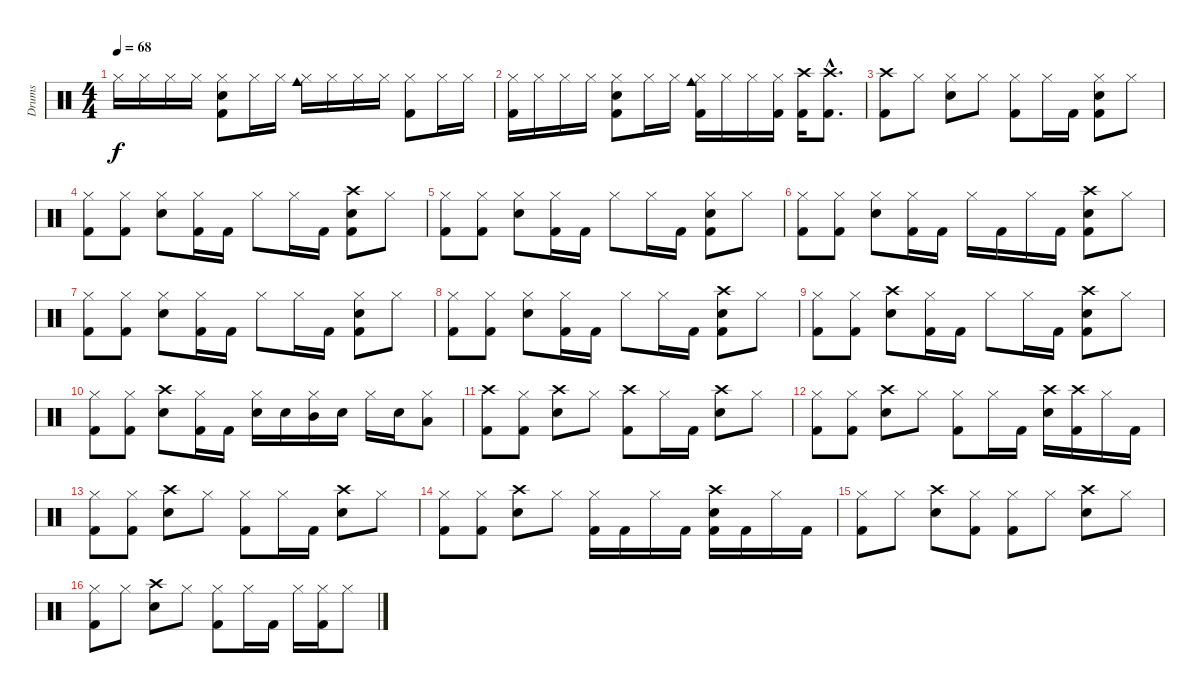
\track ("Drums" "Drums") {instrument percussion}
\staff {score}
\articulation defaults
\ts (4 4)
\tempo 68
\clef neutral
\ks c "Hi-Hat (closed)".16{dy f} "Hi-Hat (closed)".16 "Hi-Hat (closed)".16 "Hi-Hat (closed)".16
("Hi-Hat (closed)" "Snare (hit) 2" "Kick (hit) 2").8 "Hi-Hat (closed)".16 "Hi-Hat (closed)".16 ("Hi-Hat (closed)" "Cowbell medium (hit)").16 "Hi-Hat (closed)".16 "Hi-Hat (closed)".16 "Hi-Hat (closed)".16 ("Hi-Hat (closed)" "Kick (hit) 2").8 "Hi-Hat (closed)".16 "Hi-Hat (closed)".16 |
("Hi-Hat (closed)" "Kick (hit) 2").16 "Hi-Hat (closed)".16 "Hi-Hat (closed)".16 "Hi-Hat (closed)".16 ("Hi-Hat (closed)" "Snare (hit) 2" "Kick (hit) 2").8 "Hi-Hat (closed)".16 "Hi-Hat (closed)".16 ("Hi-Hat (closed)" "Cowbell medium (hit)" "Kick (hit) 2").16 "Hi-Hat (closed)".16 "Hi-Hat (closed)".16 ("Hi-Hat (closed)" "Kick (hit) 2").16 ("Crash high (hit)" "Kick (hit) 2").16 ("Crash high (hit)"{hac} "Kick (hit) 2"{hac}).8{d} |
("Crash high (hit)" "Kick (hit) 2").8 "Hi-Hat (closed)".8 ("Hi-Hat (closed)" "Electric Snare (hit)").8 "Hi-Hat (closed)".8 ("Hi-Hat (closed)" "Kick (hit) 2").8 "Hi-Hat (closed)".16 "Kick (hit) 2".16 ("Hi-Hat (closed)" "Electric Snare (hit)" "Kick (hit) 2").8 "Hi-Hat (closed)".8 |
("Hi-Hat (closed)" "Kick (hit) 2").8 ("Hi-Hat (closed)" "Kick (hit) 2").8 ("Hi-Hat (closed)" "Electric Snare (hit)").8 ("Hi-Hat (closed)" "Kick (hit) 2").16 "Kick (hit) 2".16 "Hi-Hat (closed)".8 "Hi-Hat (closed)".16 "Kick (hit) 2".16 ("Crash high (hit)" "Electric Snare (hit)" "Kick (hit) 2").8 "Hi-Hat (closed)".8 |
("Hi-Hat (closed)" "Kick (hit) 2").8 ("Hi-Hat (closed)" "Kick (hit) 2").8 ("Hi-Hat (closed)" "Electric Snare (hit)").8 ("Hi-Hat (closed)" "Kick (hit) 2").16 "Kick (hit) 2".16 "Hi-Hat (closed)".8 "Hi-Hat (closed)".16 "Kick (hit) 2".16 ("Hi-Hat (closed)" "Electric Snare (hit)" "Kick (hit) 2").8 "Hi-Hat (closed)".8 |
("Hi-Hat (closed)" "Kick (hit) 2").8 ("Hi-Hat (closed)" "Kick (hit) 2").8 ("Hi-Hat (closed)" "Electric Snare (hit)").8 ("Hi-Hat (closed)" "Kick (hit) 2").16 "Kick (hit) 2".16 "Hi-Hat (closed)".16 "Kick (hit) 2".16 "Hi-Hat (closed)".16 "Kick (hit) 2".16 ("Crash high (hit)" "Electric Snare (hit)" "Kick (hit) 2").8 "Hi-Hat (closed)".8 |
("Hi-Hat (closed)" "Kick (hit) 2").8 ("Hi-Hat (closed)" "Kick (hit) 2").8 ("Hi-Hat (closed)" "Electric Snare (hit)").8 ("Hi-Hat (closed)" "Kick (hit) 2").16 "Kick (hit) 2".16 "Hi-Hat (closed)".8 "Hi-Hat (closed)".16 "Kick (hit) 2".16 ("Hi-Hat (closed)" "Electric Snare (hit)" "Kick (hit) 2").8 "Hi-Hat (closed)".8 |
("Hi-Hat (closed)" "Kick (hit) 2").8 ("Hi-Hat (closed)" "Kick (hit) 2").8 ("Hi-Hat (closed)" "Electric Snare (hit)").8 ("Hi-Hat (closed)" "Kick (hit) 2").16 "Kick (hit) 2".16 "Hi-Hat (closed)".8 "Hi-Hat (closed)".16 "Kick (hit) 2".16 ("Crash high (hit)" "Electric Snare (hit)" "Kick (hit) 2").8 "Hi-Hat (closed)".8 |
("Hi-Hat (closed)" "Kick (hit) 2").8 ("Hi-Hat (closed)" "Kick (hit) 2").8 ("Crash high (hit)" "Electric Snare (hit)").8 ("Hi-Hat (closed)" "Kick (hit) 2").16 "Kick (hit) 2".16 "Hi-Hat (closed)".8 "Hi-Hat (closed)".16 "Kick (hit) 2".16 ("Crash high (hit)" "Electric Snare (hit)" "Kick (hit) 2").8 "Hi-Hat (closed)".8 |
("Hi-Hat (closed)" "Kick (hit) 2").8 ("Hi-Hat (closed)" "Kick (hit) 2").8 ("Crash high (hit)" "Electric Snare (hit)").8 ("Hi-Hat (closed)" "Kick (hit) 2").16 "Kick (hit) 2".16 ("Hi-Hat (closed)" "Electric Snare (hit)").16 "Electric Snare (hit)".16 ("Hi-Hat (closed)" "Mid Tom (hit)").16 "Electric Snare (hit)".16 "Hi-Hat (closed)".16 "Electric Snare (hit)".16 ("Hi-Hat (closed)" "Low Tom (hit)").8 |
("Crash high (hit)" "Kick (hit) 2").8 ("Hi-Hat (closed)" "Kick (hit) 2").8 ("Crash high (hit)" "Electric Snare (hit)").8 "Hi-Hat (closed)".8 ("Crash high (hit)" "Kick (hit) 2").8 "Hi-Hat (closed)".16 "Kick (hit) 2".16 ("Crash high (hit)" "Electric Snare (hit)").8 "Hi-Hat (closed)".8 |
("Hi-Hat (closed)" "Kick (hit) 2").8 ("Hi-Hat (closed)" "Kick (hit) 2").8 ("Crash high (hit)" "Electric Snare (hit)").8 "Hi-Hat (closed)".8 ("Hi-Hat (closed)" "Kick (hit) 2").8 "Hi-Hat (closed)".16 "Kick (hit) 2".16 ("Crash high (hit)" "Electric Snare (hit)").16 ("Crash high (hit)" "Kick (hit) 2").16 "Hi-Hat (closed)".16 "Kick (hit) 2".16 |
("Hi-Hat (closed)" "Kick (hit) 2").8 ("Hi-Hat (closed)" "Kick (hit) 2").8 ("Crash high (hit)" "Electric Snare (hit)").8 "Hi-Hat (closed)".8 ("Hi-Hat (closed)" "Kick (hit) 2").8 "Hi-Hat (closed)".16 "Kick (hit) 2".16 ("Crash high (hit)" "Electric Snare (hit)").8 "Hi-Hat (closed)".8 |
("Hi-Hat (closed)" "Kick (hit) 2").8 ("Hi-Hat (closed)" "Kick (hit) 2").8 ("Crash high (hit)" "Electric Snare (hit)").8 "Hi-Hat (closed)".8 ("Hi-Hat (closed)" "Kick (hit) 2").16 "Kick (hit) 2".16 "Hi-Hat (closed)".16 "Kick (hit) 2".16 ("Crash high (hit)" "Electric Snare (hit)" "Kick (hit) 2").16 "Kick (hit) 2".16 "Hi-Hat (closed)".16 "Kick (hit) 2".16 |
("Hi-Hat (closed)" "Kick (hit) 2").8 "Hi-Hat (closed)".8 ("Crash high (hit)" "Electric Snare (hit)").8 ("Hi-Hat (closed)" "Kick (hit) 2").8 ("Hi-Hat (closed)" "Kick (hit) 2").8 "Hi-Hat (closed)".8 ("Crash high (hit)" "Electric Snare (hit)").8 "Hi-Hat (closed)".8 |
("Hi-Hat (closed)" "Kick (hit) 2").8 "Hi-Hat (closed)".8 ("Crash high (hit)" "Electric Snare (hit)").8 "Hi-Hat (closed)".8 ("Hi-Hat (closed)" "Kick (hit) 2").8 "Hi-Hat (closed)".16 "Kick (hit) 2".16 "Hi-Hat (closed)".16 ("Hi-Hat (closed)" "Kick (hit) 2").16 "Hi-Hat (closed)".8
